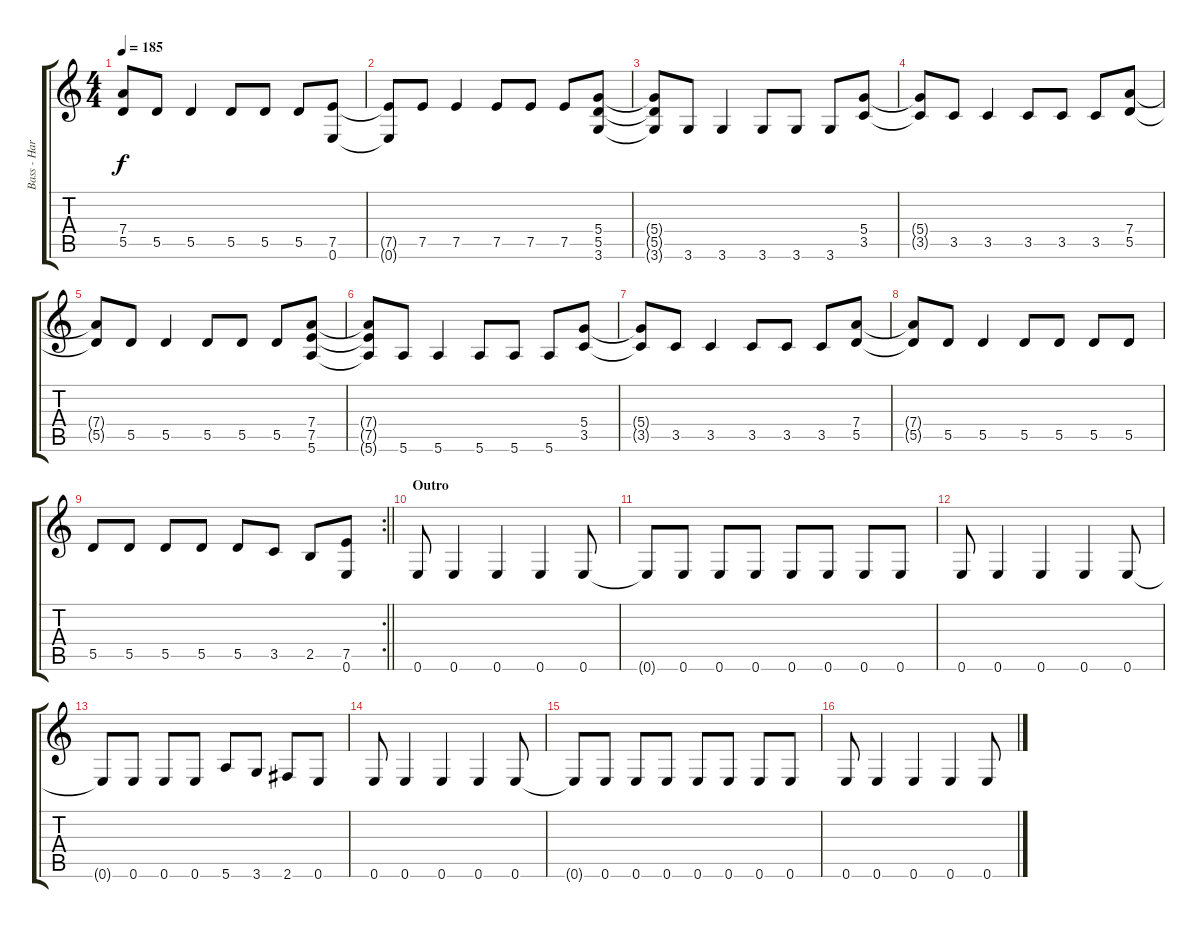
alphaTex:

\track ("Bass - Harris" "Bass - Har") {instrument electricbassfinger}
\staff {score tabs}
\tuning (E4 B3 G3 D3 A2 E2) {hide}
\ts (4 4)
\tempo 185
\clef g2
\ks c
(7.4{t} 5.5{t}).8{dy f} 5.5.8 5.5.4 5.5.8 5.5.8 5.5.8 (7.5 0.6).8 |
(7.5{t} 0.6{t}).8 7.5.8 7.5.4 7.5.8 7.5.8 7.5.8 (5.4 5.5 3.6).8 |
(5.4{t} 5.5{t} 3.6{t}).8 3.6.8 3.6.4 3.6.8 3.6.8 3.6.8 (5.4 3.5).8 |
(5.4{t} 3.5{t}).8 3.5.8 3.5.4 3.5.8 3.5.8 3.5.8 (7.4 5.5).8 |
(7.4{t} 5.5{t}).8 5.5.8 5.5.4 5.5.8 5.5.8 5.5.8 (7.4 7.5 5.6).8 |
(7.4{t} 7.5{t} 5.6{t}).8 5.6.8 5.6.4 5.6.8 5.6.8 5.6.8 (5.4 3.5).8 |
(5.4{t} 3.5{t}).8 3.5.8 3.5.4 3.5.8 3.5.8 3.5.8 (7.4 5.5).8 |
(7.4{t} 5.5{t}).8 5.5.8 5.5.4 5.5.8 5.5.8 5.5.8 5.5.8 |
\rc 2
\barLineRight lightlight
5.5.8 5.5.8 5.5.8 5.5.8 5.5.8 3.5.8 2.5.8 (7.5 0.6).8 |
\section ("" "Outro")
0.6.8 0.6.4 0.6.4 0.6.4 0.6.8 |
0.6{t}.8 0.6.8 0.6.8 0.6.8 0.6.8 0.6.8 0.6.8 0.6.8 |
0.6.8 0.6.4 0.6.4 0.6.4 0.6.8 |
0.6{t}.8 0.6.8 0.6.8 0.6.8 5.6.8 3.6.8 2.6.8 0.6.8 |
0.6.8 0.6.4 0.6.4 0.6.4 0.6.8 |
0.6{t}.8 0.6.8 0.6.8 0.6.8 0.6.8 0.6.8 0.6.8 0.6.8 |
0.6.8 0.6.4 0.6.4 0.6.4 0.6{ss}.8
